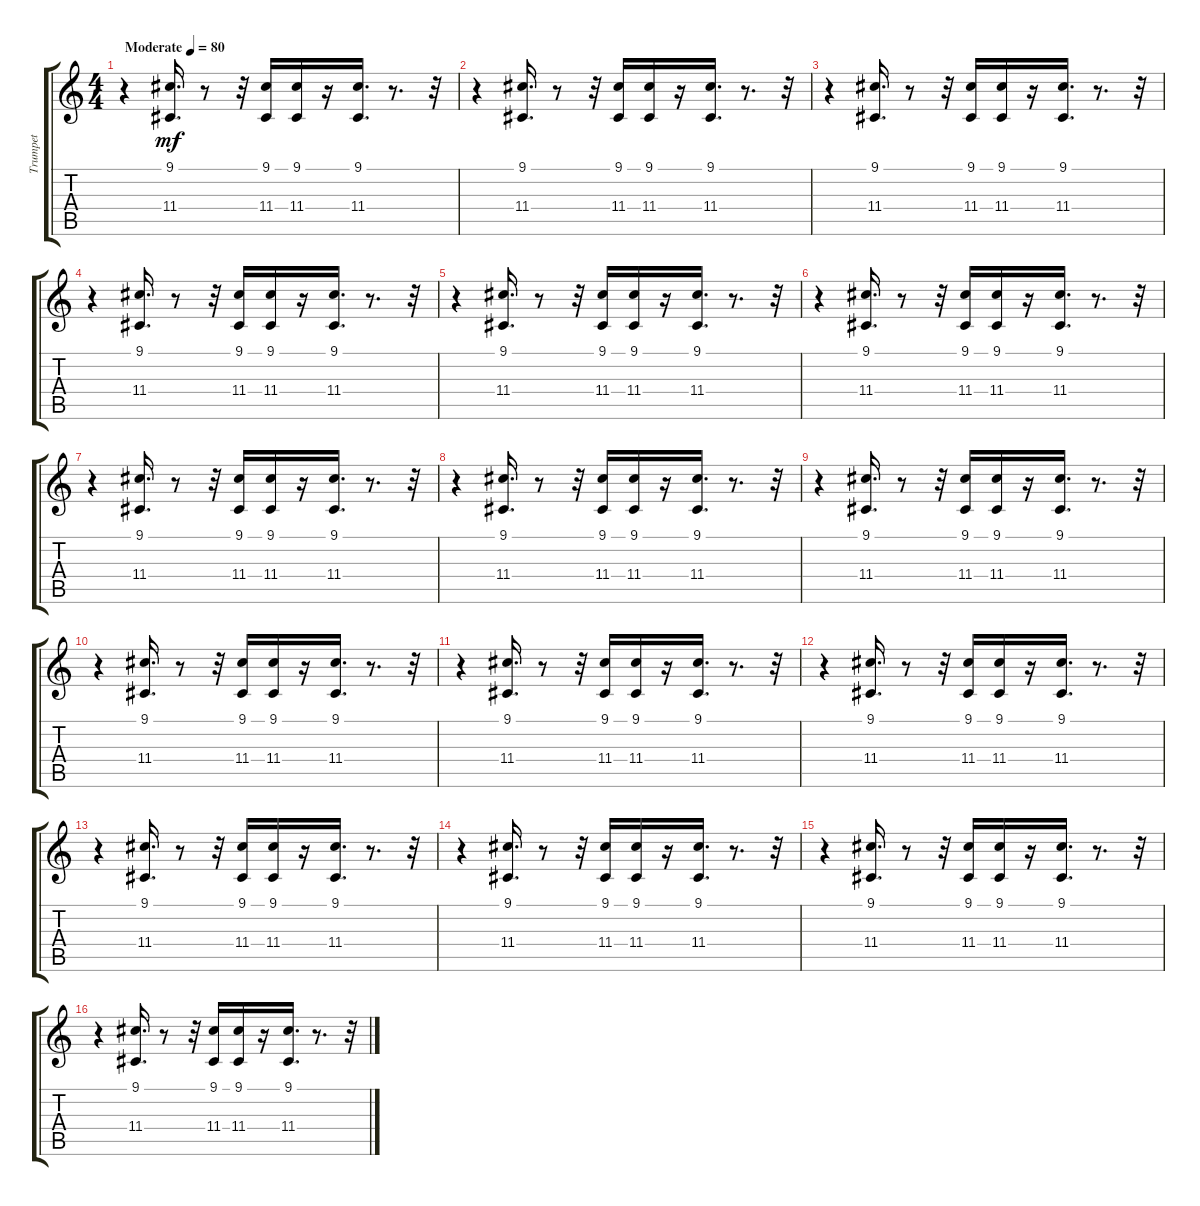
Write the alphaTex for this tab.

\track ("Trumpet" "Trumpet") {instrument trumpet}
\staff {score tabs}
\tuning (E4 B3 G3 D3 A2 E2) {hide}
\ts (4 4)
\tempo (80 "Moderate")
\clef g2
\ks c
r.4{dy mf instrument trumpet} (9.1 11.4).16{d} r.8 r.32 (9.1 11.4).16 (9.1 11.4).16 r.16 (9.1 11.4).16{d} r.8{d} r.32 |
r.4 (9.1 11.4).16{d} r.8 r.32 (9.1 11.4).16 (9.1 11.4).16 r.16 (9.1 11.4).16{d} r.8{d} r.32 |
r.4 (9.1 11.4).16{d} r.8 r.32 (9.1 11.4).16 (9.1 11.4).16 r.16 (9.1 11.4).16{d} r.8{d} r.32 |
r.4 (9.1 11.4).16{d} r.8 r.32 (9.1 11.4).16 (9.1 11.4).16 r.16 (9.1 11.4).16{d} r.8{d} r.32 |
r.4 (9.1 11.4).16{d} r.8 r.32 (9.1 11.4).16 (9.1 11.4).16 r.16 (9.1 11.4).16{d} r.8{d} r.32 |
r.4 (9.1 11.4).16{d} r.8 r.32 (9.1 11.4).16 (9.1 11.4).16 r.16 (9.1 11.4).16{d} r.8{d} r.32 |
r.4 (9.1 11.4).16{d} r.8 r.32 (9.1 11.4).16 (9.1 11.4).16 r.16 (9.1 11.4).16{d} r.8{d} r.32 |
r.4 (9.1 11.4).16{d} r.8 r.32 (9.1 11.4).16 (9.1 11.4).16 r.16 (9.1 11.4).16{d} r.8{d} r.32 |
r.4 (9.1 11.4).16{d} r.8 r.32 (9.1 11.4).16 (9.1 11.4).16 r.16 (9.1 11.4).16{d} r.8{d} r.32 |
r.4 (9.1 11.4).16{d} r.8 r.32 (9.1 11.4).16 (9.1 11.4).16 r.16 (9.1 11.4).16{d} r.8{d} r.32 |
r.4 (9.1 11.4).16{d} r.8 r.32 (9.1 11.4).16 (9.1 11.4).16 r.16 (9.1 11.4).16{d} r.8{d} r.32 |
r.4 (9.1 11.4).16{d} r.8 r.32 (9.1 11.4).16 (9.1 11.4).16 r.16 (9.1 11.4).16{d} r.8{d} r.32 |
r.4 (9.1 11.4).16{d} r.8 r.32 (9.1 11.4).16 (9.1 11.4).16 r.16 (9.1 11.4).16{d} r.8{d} r.32 |
r.4 (9.1 11.4).16{d} r.8 r.32 (9.1 11.4).16 (9.1 11.4).16 r.16 (9.1 11.4).16{d} r.8{d} r.32 |
r.4 (9.1 11.4).16{d} r.8 r.32 (9.1 11.4).16 (9.1 11.4).16 r.16 (9.1 11.4).16{d} r.8{d} r.32 |
r.4 (9.1 11.4).16{d} r.8 r.32 (9.1 11.4).16 (9.1 11.4).16 r.16 (9.1 11.4).16{d} r.8{d} r.32
